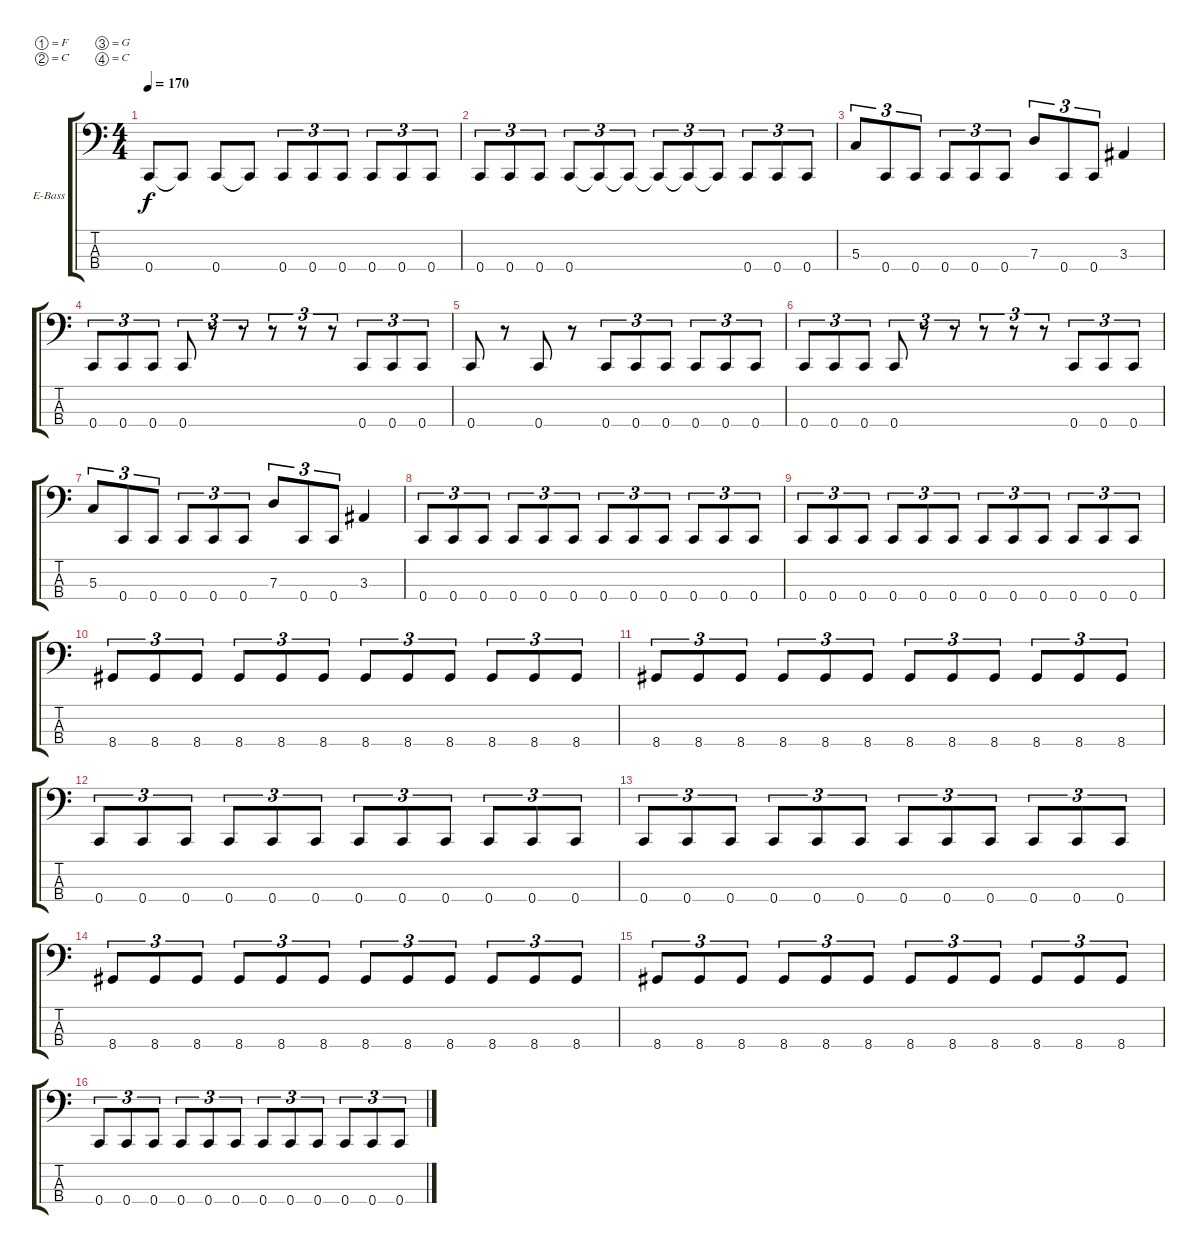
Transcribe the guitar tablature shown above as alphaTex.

\bracketExtendMode groupsimilarinstruments
\firstSystemTrackNameOrientation horizontal
\otherSystemsTrackNameOrientation horizontal
\track ("Track 3" "E-Bass") {instrument electricbasspick}
\staff {score tabs}
\tuning (F2 C2 G1 C1)
\ts (4 4)
\tempo 170
\clef f4
\ks c
0.4.8{dy f} 0.4{t}.8 0.4.8 0.4{t}.8 0.4.8{tu (3 2)} 0.4.8{tu (3 2)} 0.4.8{tu (3 2)} 0.4.8{tu (3 2)} 0.4.8{tu (3 2)} 0.4.8{tu (3 2)} |
0.4.8{tu (3 2)} 0.4.8{tu (3 2)} 0.4.8{tu (3 2)} 0.4.8{tu (3 2)} 0.4{t}.8{tu (3 2)} 0.4{t}.8{tu (3 2)} 0.4{t}.8{tu (3 2)} 0.4{t}.8{tu (3 2)} 0.4{t}.8{tu (3 2)} 0.4.8{tu (3 2)} 0.4.8{tu (3 2)} 0.4.8{tu (3 2)} |
5.3.8{tu (3 2)} 0.4.8{tu (3 2)} 0.4.8{tu (3 2)} 0.4.8{tu (3 2)} 0.4.8{tu (3 2)} 0.4.8{tu (3 2)} 7.3.8{tu (3 2)} 0.4.8{tu (3 2)} 0.4.8{tu (3 2)} 3.3.4 |
0.4.8{tu (3 2)} 0.4.8{tu (3 2)} 0.4.8{tu (3 2)} 0.4.8{tu (3 2)} r.8{tu (3 2)} r.8{tu (3 2)} r.8{tu (3 2)} r.8{tu (3 2)} r.8{tu (3 2)} 0.4.8{tu (3 2)} 0.4.8{tu (3 2)} 0.4.8{tu (3 2)} |
0.4.8 r.8 0.4.8 r.8 0.4.8{tu (3 2)} 0.4.8{tu (3 2)} 0.4.8{tu (3 2)} 0.4.8{tu (3 2)} 0.4.8{tu (3 2)} 0.4.8{tu (3 2)} |
0.4.8{tu (3 2)} 0.4.8{tu (3 2)} 0.4.8{tu (3 2)} 0.4.8{tu (3 2)} r.8{tu (3 2)} r.8{tu (3 2)} r.8{tu (3 2)} r.8{tu (3 2)} r.8{tu (3 2)} 0.4.8{tu (3 2)} 0.4.8{tu (3 2)} 0.4.8{tu (3 2)} |
5.3.8{tu (3 2)} 0.4.8{tu (3 2)} 0.4.8{tu (3 2)} 0.4.8{tu (3 2)} 0.4.8{tu (3 2)} 0.4.8{tu (3 2)} 7.3.8{tu (3 2)} 0.4.8{tu (3 2)} 0.4.8{tu (3 2)} 3.3.4 |
0.4.8{tu (3 2)} 0.4.8{tu (3 2)} 0.4.8{tu (3 2)} 0.4.8{tu (3 2)} 0.4.8{tu (3 2)} 0.4.8{tu (3 2)} 0.4.8{tu (3 2)} 0.4.8{tu (3 2)} 0.4.8{tu (3 2)} 0.4.8{tu (3 2)} 0.4.8{tu (3 2)} 0.4.8{tu (3 2)} |
0.4.8{tu (3 2)} 0.4.8{tu (3 2)} 0.4.8{tu (3 2)} 0.4.8{tu (3 2)} 0.4.8{tu (3 2)} 0.4.8{tu (3 2)} 0.4.8{tu (3 2)} 0.4.8{tu (3 2)} 0.4.8{tu (3 2)} 0.4.8{tu (3 2)} 0.4.8{tu (3 2)} 0.4.8{tu (3 2)} |
8.4.8{tu (3 2)} 8.4.8{tu (3 2)} 8.4.8{tu (3 2)} 8.4.8{tu (3 2)} 8.4.8{tu (3 2)} 8.4.8{tu (3 2)} 8.4.8{tu (3 2)} 8.4.8{tu (3 2)} 8.4.8{tu (3 2)} 8.4.8{tu (3 2)} 8.4.8{tu (3 2)} 8.4.8{tu (3 2)} |
8.4.8{tu (3 2)} 8.4.8{tu (3 2)} 8.4.8{tu (3 2)} 8.4.8{tu (3 2)} 8.4.8{tu (3 2)} 8.4.8{tu (3 2)} 8.4.8{tu (3 2)} 8.4.8{tu (3 2)} 8.4.8{tu (3 2)} 8.4.8{tu (3 2)} 8.4.8{tu (3 2)} 8.4.8{tu (3 2)} |
0.4.8{tu (3 2)} 0.4.8{tu (3 2)} 0.4.8{tu (3 2)} 0.4.8{tu (3 2)} 0.4.8{tu (3 2)} 0.4.8{tu (3 2)} 0.4.8{tu (3 2)} 0.4.8{tu (3 2)} 0.4.8{tu (3 2)} 0.4.8{tu (3 2)} 0.4.8{tu (3 2)} 0.4.8{tu (3 2)} |
0.4.8{tu (3 2)} 0.4.8{tu (3 2)} 0.4.8{tu (3 2)} 0.4.8{tu (3 2)} 0.4.8{tu (3 2)} 0.4.8{tu (3 2)} 0.4.8{tu (3 2)} 0.4.8{tu (3 2)} 0.4.8{tu (3 2)} 0.4.8{tu (3 2)} 0.4.8{tu (3 2)} 0.4.8{tu (3 2)} |
8.4.8{tu (3 2)} 8.4.8{tu (3 2)} 8.4.8{tu (3 2)} 8.4.8{tu (3 2)} 8.4.8{tu (3 2)} 8.4.8{tu (3 2)} 8.4.8{tu (3 2)} 8.4.8{tu (3 2)} 8.4.8{tu (3 2)} 8.4.8{tu (3 2)} 8.4.8{tu (3 2)} 8.4.8{tu (3 2)} |
8.4.8{tu (3 2)} 8.4.8{tu (3 2)} 8.4.8{tu (3 2)} 8.4.8{tu (3 2)} 8.4.8{tu (3 2)} 8.4.8{tu (3 2)} 8.4.8{tu (3 2)} 8.4.8{tu (3 2)} 8.4.8{tu (3 2)} 8.4.8{tu (3 2)} 8.4.8{tu (3 2)} 8.4.8{tu (3 2)} |
0.4.8{tu (3 2)} 0.4.8{tu (3 2)} 0.4.8{tu (3 2)} 0.4.8{tu (3 2)} 0.4.8{tu (3 2)} 0.4.8{tu (3 2)} 0.4.8{tu (3 2)} 0.4.8{tu (3 2)} 0.4.8{tu (3 2)} 0.4.8{tu (3 2)} 0.4.8{tu (3 2)} 0.4.8{tu (3 2)}
